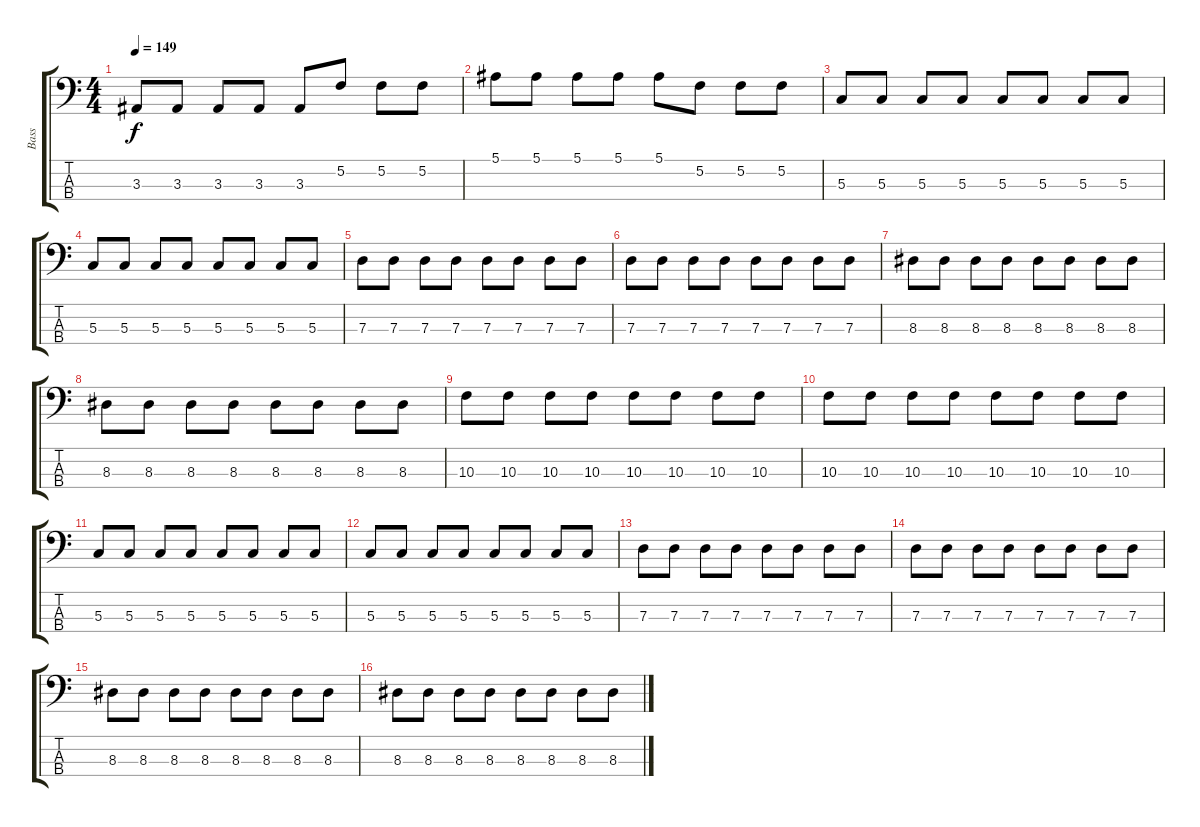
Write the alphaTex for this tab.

\track ("Bass" "Bass") {instrument electricbassfinger}
\staff {score tabs}
\tuning (F2 C2 G1 C1) {hide}
\ts (4 4)
\tempo 149
\clef f4
\ks c
3.3.8{dy f} 3.3.8 3.3.8 3.3.8 3.3.8 5.2.8 5.2.8 5.2.8 |
5.1.8 5.1.8 5.1.8 5.1.8 5.1.8 5.2.8 5.2.8 5.2.8 |
5.3.8 5.3.8 5.3.8 5.3.8 5.3.8 5.3.8 5.3.8 5.3.8 |
5.3.8 5.3.8 5.3.8 5.3.8 5.3.8 5.3.8 5.3.8 5.3.8 |
7.3.8 7.3.8 7.3.8 7.3.8 7.3.8 7.3.8 7.3.8 7.3.8 |
7.3.8 7.3.8 7.3.8 7.3.8 7.3.8 7.3.8 7.3.8 7.3.8 |
8.3.8 8.3.8 8.3.8 8.3.8 8.3.8 8.3.8 8.3.8 8.3.8 |
8.3.8 8.3.8 8.3.8 8.3.8 8.3.8 8.3.8 8.3.8 8.3.8 |
10.3.8 10.3.8 10.3.8 10.3.8 10.3.8 10.3.8 10.3.8 10.3.8 |
10.3.8 10.3.8 10.3.8 10.3.8 10.3.8 10.3.8 10.3.8 10.3.8 |
5.3.8 5.3.8 5.3.8 5.3.8 5.3.8 5.3.8 5.3.8 5.3.8 |
5.3.8 5.3.8 5.3.8 5.3.8 5.3.8 5.3.8 5.3.8 5.3.8 |
7.3.8 7.3.8 7.3.8 7.3.8 7.3.8 7.3.8 7.3.8 7.3.8 |
7.3.8 7.3.8 7.3.8 7.3.8 7.3.8 7.3.8 7.3.8 7.3.8 |
8.3.8 8.3.8 8.3.8 8.3.8 8.3.8 8.3.8 8.3.8 8.3.8 |
8.3.8 8.3.8 8.3.8 8.3.8 8.3.8 8.3.8 8.3.8 8.3.8
